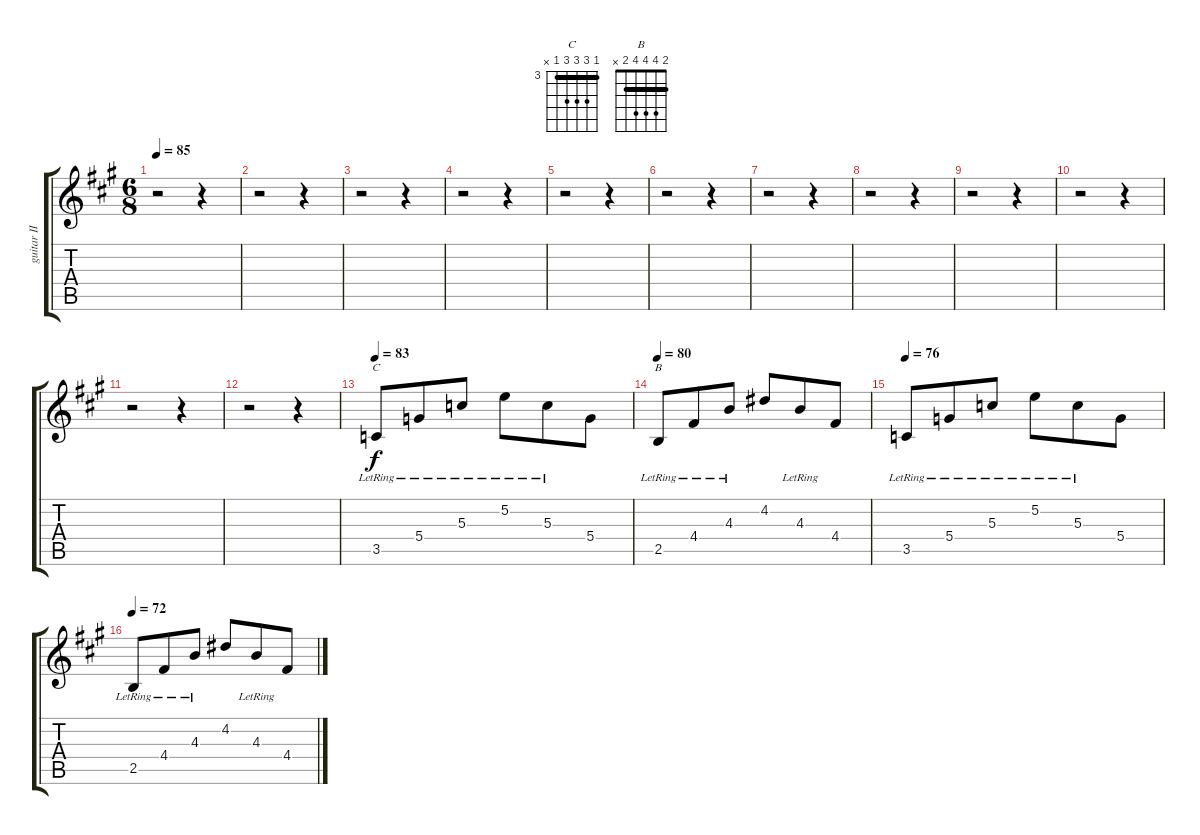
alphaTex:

\track ("guitar II" "guitar II") {instrument electricguitarclean}
\staff {score tabs}
\tuning (E4 B3 G3 D3 A2 E2) {hide}
\chord ("C" 3 5 5 5 3 x) {firstfret 3 barre 3}
\chord ("B" 2 4 4 4 2 x) {barre 2}
\ts (6 8)
\tempo 85
\clef g2
\ks f#minor
r.2{dy f} r.4 |
r.2 r.4 |
r.2 r.4 |
r.2 r.4 |
r.2 r.4 |
r.2 r.4 |
r.2 r.4 |
r.2 r.4 |
r.2 r.4 |
r.2 r.4 |
r.2 r.4 |
r.2 r.4 |
\tempo 83
3.5{lr}.8{ch "C"} 5.4{lr}.8 5.3{lr}.8 5.2{lr}.8 5.3{lr}.8 5.4.8 |
\tempo 80
2.5{lr}.8{ch "B"} 4.4{lr}.8 4.3{lr}.8 4.2.8 4.3{lr}.8 4.4.8 |
\tempo 76
3.5{lr}.8 5.4{lr}.8 5.3{lr}.8 5.2{lr}.8 5.3{lr}.8 5.4.8 |
\tempo 72
2.5{lr}.8 4.4{lr}.8 4.3{lr}.8 4.2.8 4.3{lr}.8 4.4.8
